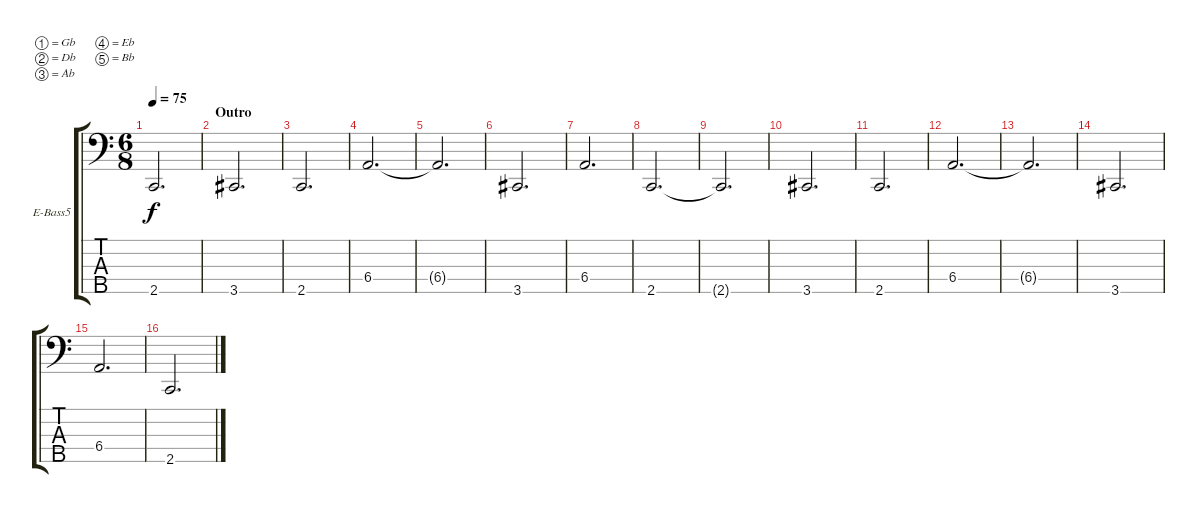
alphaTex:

\bracketExtendMode groupsimilarinstruments
\firstSystemTrackNameOrientation horizontal
\otherSystemsTrackNameOrientation horizontal
\track ("Electric Bass" "E-Bass5") {instrument electricbassfinger}
\staff {score tabs}
\tuning (Gb2 Db2 Ab1 Eb1 Bb0)
\ts (6 8)
\tempo 75
\clef f4
\ks c
2.5{t}.2{d dy f} |
\section ("" "Outro")
3.5.2{d} |
2.5.2{d} |
6.4.2{d} |
6.4{t}.2{d} |
3.5.2{d} |
6.4.2{d} |
2.5.2{d} |
2.5{t}.2{d} |
3.5.2{d} |
2.5.2{d} |
6.4.2{d} |
6.4{t}.2{d} |
3.5.2{d} |
6.4.2{d} |
2.5.2{d}
